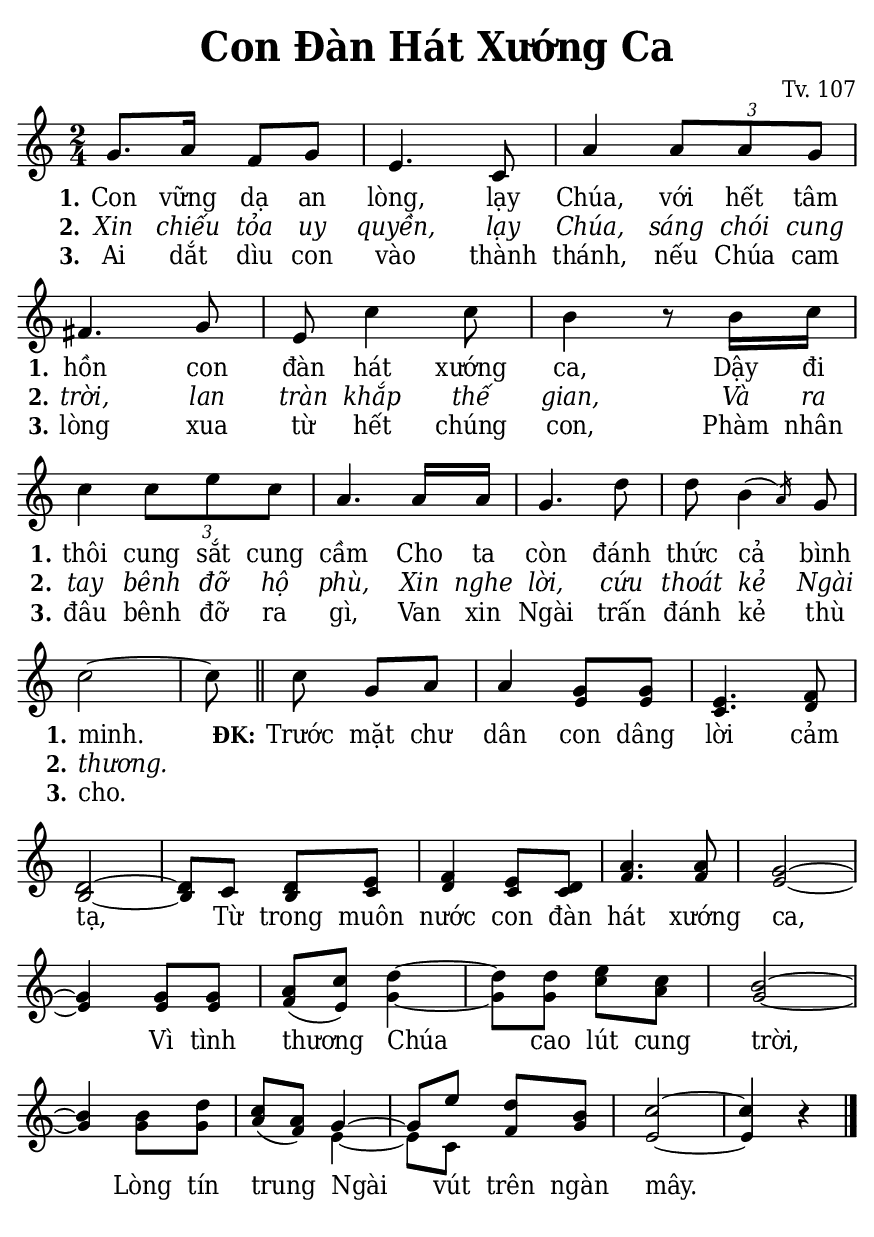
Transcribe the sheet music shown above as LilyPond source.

% Cài đặt chung\
\version "2.22.1"
\include "english.ly"

\header {
  title = \markup { \fontsize #1 "Con Đàn Hát Xướng Ca" }
  composer = "Tv. 107"
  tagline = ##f
}

% mã nguồn cho những chức năng chưa hỗ trợ trong phiên bản lilypond hiện tại
% cung cấp bởi cộng đồng lilypond khi gửi email đến lilypond-user@gnu.org
% Đổi kích thước nốt cho bè phụ
notBePhu =
#(define-music-function (font-size music) (number? ly:music?)
   (for-some-music
     (lambda (m)
       (if (music-is-of-type? m 'rhythmic-event)
           (begin
             (set! (ly:music-property m 'tweaks)
                   (cons `(font-size . ,font-size)
                         (ly:music-property m 'tweaks)))
             #t)
           #f))
     music)
   music)

% in số phiên khúc trên mỗi dòng
#(define (add-grob-definition grob-name grob-entry)
     (set! all-grob-descriptions
           (cons ((@@ (lily) completize-grob-entry)
                  (cons grob-name grob-entry))
                 all-grob-descriptions)))

#(add-grob-definition
    'StanzaNumberSpanner
    `((direction . ,LEFT)
      (font-series . bold)
      (padding . 1.0)
      (side-axis . ,X)
      (stencil . ,ly:text-interface::print)
      (X-offset . ,ly:side-position-interface::x-aligned-side)
      (Y-extent . ,grob::always-Y-extent-from-stencil)
      (meta . ((class . Spanner)
               (interfaces . (font-interface
                              side-position-interface
                              stanza-number-interface
                              text-interface))))))

\layout {
    \context {
      \Global
      \grobdescriptions #all-grob-descriptions
    }
    \context {
      \Score
      \remove Stanza_number_align_engraver
      \consists
        #(lambda (context)
           (let ((texts '())
                 (syllables '()))
             (make-engraver
              (acknowledgers
               ((stanza-number-interface engraver grob source-engraver)
                  (set! texts (cons grob texts)))
               ((lyric-syllable-interface engraver grob source-engraver)
                  (set! syllables (cons grob syllables))))
              ((stop-translation-timestep engraver)
                 (for-each
                  (lambda (text)
                    (for-each
                     (lambda (syllable)
                       (ly:pointer-group-interface::add-grob
                        text
                        'side-support-elements
                        syllable))
                     syllables))
                  texts)
                 (set! syllables '())))))
    }
    \context {
      \Lyrics
      \remove Stanza_number_engraver
      \consists
        #(lambda (context)
           (let ((text #f)
                 (last-stanza #f))
             (make-engraver
              ((process-music engraver)
                 (let ((stanza (ly:context-property context 'stanza #f)))
                   (if (and stanza (not (equal? stanza last-stanza)))
                       (let ((column (ly:context-property context
'currentCommandColumn)))
                         (set! last-stanza stanza)
                         (if text
                             (ly:spanner-set-bound! text RIGHT column))
                         (set! text (ly:engraver-make-grob engraver
'StanzaNumberSpanner '()))
                         (ly:grob-set-property! text 'text stanza)
                         (ly:spanner-set-bound! text LEFT column)))))
              ((finalize engraver)
                 (if text
                     (let ((column (ly:context-property context
'currentCommandColumn)))
                       (ly:spanner-set-bound! text RIGHT column)))))))
      \override StanzaNumberSpanner.horizon-padding = 10000
    }
}

stanzaReminderOff =
  \temporary \override StanzaNumberSpanner.after-line-breaking =
     #(lambda (grob)
        ;; Can be replaced with (not (first-broken-spanner? grob)) in 2.23.
        (if (let ((siblings (ly:spanner-broken-into (ly:grob-original grob))))
              (and (pair? siblings)
                   (not (eq? grob (car siblings)))))
            (ly:grob-suicide! grob)))

stanzaReminderOn = \undo \stanzaReminderOff
% kết thúc mã nguồn

% Nhạc phiên khúc
nhacPhienKhucSop = \relative c'' {
  g8. a16 f8 g |
  e4. c8 |
  a'4 \tuplet 3/2 { a8 a g } |
  fs4. g8 |
  e c'4 c8 |
  b4 r8 b16 c |
  c4 \tuplet 3/2 { c8 e c } |
  a4. a16 a |
  g4. d'8 |
  d
  \afterGrace b4 ({
    \override Flag.stroke-style = #"grace"
    a16)}
  \revert Flag.stroke-style
  g8 |
  c2 ~ |
  c8 \bar "||"
  
  c g a |
  a4 g8 g |
  e4. f8 |
  d2 ~ |
  d8 c d e |
  f4 e8 d |
  a'4. a8 |
  g2 ~ |
  g4 g8 g |
  a (c) d4 ~ |
  d8 d e c |
  b2 ~ |
  b4 b8 d |
  c (a) g4 ~ |
  g8 e' d b |
  c2 ~ |
  c4 r \bar "|."
}

nhacPhienKhucAlto = \relative c'' {
  R2*11
  r8
  c8 g a |
  a4 e8 e |
  c4. d8 |
  b2 ~ |
  b8 c b c |
  d4 c8 c |
  f4. f8 |
  e2 ~ |
  e4 e8 e |
  f (e) g4 ~ |
  g8 g c a |
  g2 ~ |
  g4 g8 g |
  a (f) e4 ~ |
  e8 [c] f g |
  e2 ~ |
  e4 r
}

% Lời phiên khúc
loiPhienKhucSop = \lyrics {
  <<
    {
      \set stanza = "1."
      Con vững dạ an lòng,
      lạy Chúa, với hết tâm hồn con đàn hát xướng ca,
      Dậy đi thôi cung sắt cung cầm
      Cho ta còn đánh thức cả bình minh.
    }
    \new Lyrics {
	    \set associatedVoice = "beSop"
	    \set stanza = "2."
      \override Lyrics.LyricText.font-shape = #'italic
	    Xin chiếu tỏa uy quyền, lạy Chúa,
	    sáng chói cung trời,
	    lan tràn khắp thế gian,
	    Và ra tay bênh đỡ hộ phù,
	    Xin nghe lời, cứu thoát kẻ Ngài thương.
    }
    \new Lyrics {
	    \set associatedVoice = "beSop"
	    \set stanza = "3."
	    Ai dắt dìu con vào thành thánh,
	    nếu Chúa cam lòng xua từ hết chúng con,
	    Phàm nhân đâu bênh đỡ ra gì,
	    Van xin Ngài trấn đánh kẻ thù cho.
    }
  >>
  \stanzaReminderOff
  \set stanza = "ĐK:"
  Trước mặt chư dân con dâng lời cảm tạ,
  Từ trong muôn nước con đàn hát xướng ca,
  Vì tình thương Chúa cao lút cung trời,
  Lòng tín trung Ngài vút trên ngàn mây.
}

% Dàn trang
\paper {
  #(set-paper-size "a5")
  top-margin = 3\mm
  bottom-margin = 3\mm
  left-margin = 3\mm
  right-margin = 3\mm
  indent = #0
  #(define fonts
	 (make-pango-font-tree "Deja Vu Serif Condensed"
	 		       "Deja Vu Serif Condensed"
			       "Deja Vu Serif Condensed"
			       (/ 20 20)))
  print-page-number = ##f
  system-system-spacing = #'((basic-distance . 0.1) (padding . 2))
  page-count = 1
}

TongNhip = {
  \key c \major \time 2/4
  \set Timing.beamExceptions = #'()
  \set Timing.baseMoment = #(ly:make-moment 1/4)
}

\score {
  \new ChoirStaff <<
    \new Staff \with {
        \consists "Merge_rests_engraver"
        printPartCombineTexts = ##f
      }
      <<
      \new Voice \TongNhip \partCombine 
        \nhacPhienKhucSop
        \notBePhu -1 { \nhacPhienKhucAlto }
      \new NullVoice = beSop \nhacPhienKhucSop
      \new Lyrics \lyricsto beSop \loiPhienKhucSop
      >>
  >>
  \layout {
    \override Lyrics.LyricSpace.minimum-distance = #1.5
    \override Score.BarNumber.break-visibility = ##(#f #f #f)
    \override Score.SpacingSpanner.uniform-stretching = ##t
  } 
}
